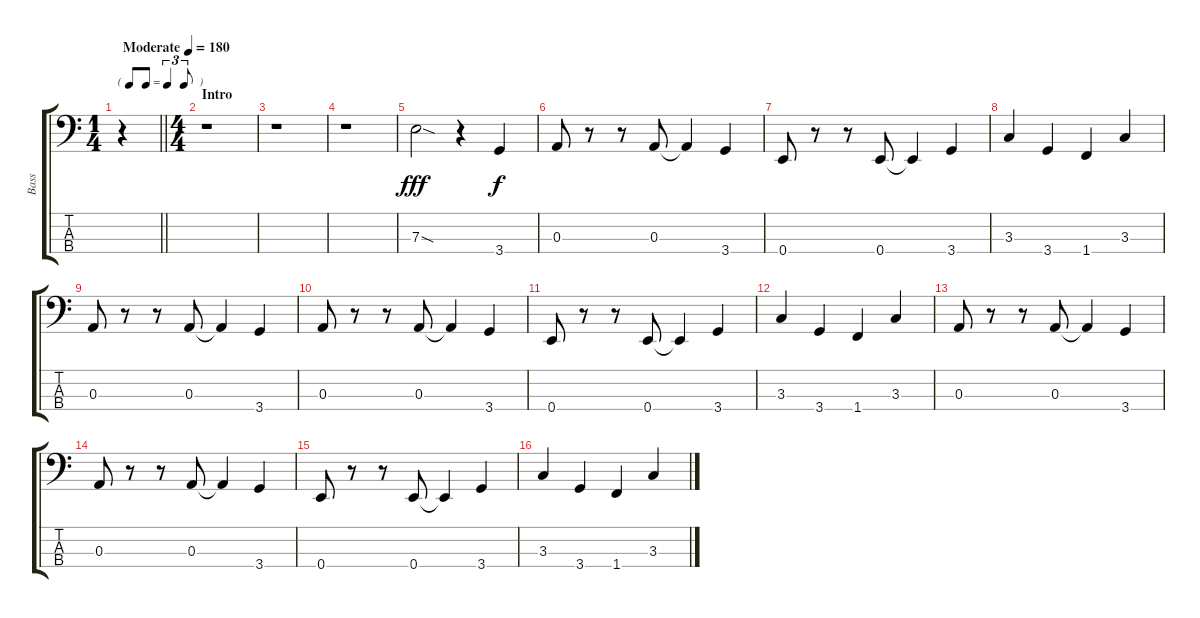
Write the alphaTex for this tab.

\track ("Bass" "Bass") {instrument electricbassfinger}
\staff {score tabs}
\tuning (G2 D2 A1 E1) {hide}
\ts (1 4)
\tf triplet8th
\tempo (180 "Moderate")
\clef f4
\barLineRight lightlight
\ks c
r.4{dy fff instrument electricbassfinger} |
\ts (4 4)
\section ("" "Intro")
r.1 |
r.1 |
r.1 |
7.3{sod}.2 r.4 3.4.4{dy f} |
0.3.8 r.8 r.8 0.3.8 0.3{t}.4 3.4.4 |
0.4.8 r.8 r.8 0.4.8 0.4{t}.4 3.4.4 |
3.3.4 3.4.4 1.4.4 3.3.4 |
0.3.8 r.8 r.8 0.3.8 0.3{t}.4 3.4.4 |
0.3.8 r.8 r.8 0.3.8 0.3{t}.4 3.4.4 |
0.4.8 r.8 r.8 0.4.8 0.4{t}.4 3.4.4 |
3.3.4 3.4.4 1.4.4 3.3.4 |
0.3.8 r.8 r.8 0.3.8 0.3{t}.4 3.4.4 |
0.3.8 r.8 r.8 0.3.8 0.3{t}.4 3.4.4 |
0.4.8 r.8 r.8 0.4.8 0.4{t}.4 3.4.4 |
3.3.4 3.4.4 1.4.4 3.3.4
